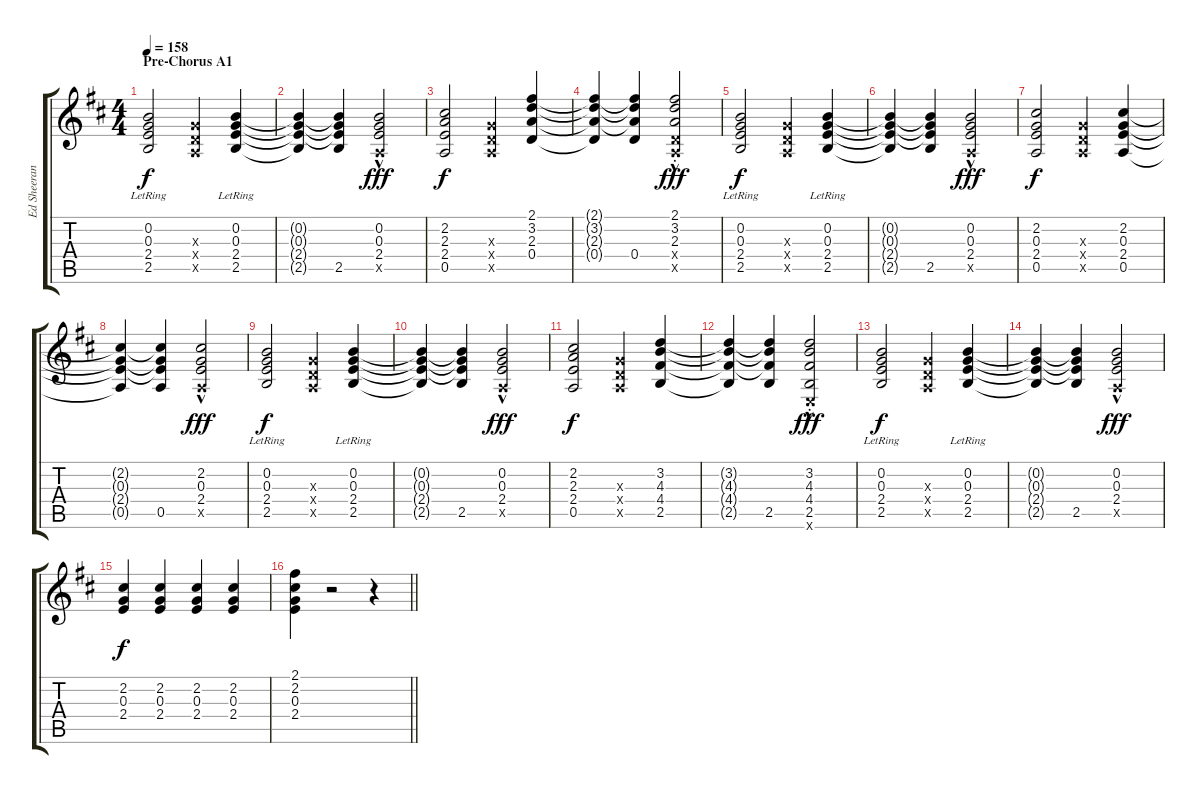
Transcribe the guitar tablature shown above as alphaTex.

\track ("Ed Sheeran Acoustic Guitar" "Ed Sheeran") {instrument acousticguitarsteel}
\staff {score tabs}
\tuning (E4 B3 G3 D3 A2 E2) {hide}
\ts (4 4)
\section ("" "Pre-Chorus A1")
\tempo 158
\clef g2
\ks d
(0.2{lr} 0.3{lr} 2.4{lr} 2.5{lr}).2{dy f} (0.3{x} 0.4{x} 0.5{x}).4{beam merge} (0.2{lr} 0.3{lr} 2.4{lr} 2.5{lr}).4 |
(0.2{t} 0.3{t} 2.4{t} 2.5{t}).4 (0.2{t} 0.3{t} 2.4{t} 2.5).4 (0.2 0.3 2.4 0.5{hac x}).2{dy fff} |
(2.2 2.3 2.4 0.5).2{dy f} (0.3{x} 0.4{x} 0.5{x}).4 (2.1 3.2 2.3 0.4).4 |
(2.1{t} 3.2{t} 2.3{t} 0.4{t}).4{beam merge} (2.1{t} 3.2{t} 2.3{t} 0.4).4{beam merge} (2.1{st} 3.2{st} 2.3{st} 0.4{hac x} 0.5{hac x}).2{dy fff} |
(0.2{lr} 0.3{lr} 2.4{lr} 2.5{lr}).2{dy f} (0.3{x} 0.4{x} 0.5{x}).4{beam merge} (0.2{lr} 0.3{lr} 2.4{lr} 2.5{lr}).4 |
(0.2{t} 0.3{t} 2.4{t} 2.5{t}).4 (0.2{t} 0.3{t} 2.4{t} 2.5).4 (0.2 0.3 2.4 0.5{hac x}).2{dy fff} |
(2.2 0.3 2.4 0.5).2{dy f} (0.3{x} 0.4{x} 0.5{x}).4 (2.2 0.3 2.4 0.5).4 |
(2.2{t} 0.3{t} 2.4{t} 0.5{t}).4 (2.2{t} 0.3{t} 2.4{t} 0.5).4 (2.2 0.3 2.4 0.5{hac x}).2{dy fff} |
(0.2{lr} 0.3{lr} 2.4{lr} 2.5{lr}).2{dy f} (0.3{x} 0.4{x} 0.5{x}).4{beam merge} (0.2{lr} 0.3{lr} 2.4{lr} 2.5{lr}).4 |
(0.2{t} 0.3{t} 2.4{t} 2.5{t}).4 (0.2{t} 0.3{t} 2.4{t} 2.5).4 (0.2 0.3 2.4 0.5{hac x}).2{dy fff} |
(2.2 2.3 2.4 0.5).2{dy f} (0.3{x} 0.4{x} 0.5{x}).4 (3.2 4.3 4.4 2.5).4 |
(3.2{t} 4.3{t} 4.4{t} 2.5{t}).4 (3.2{t} 4.3{t} 4.4{t} 2.5).4 (3.2{st} 4.3{st} 4.4{st} 2.5{st} 0.6{hac x}).2{dy fff} |
(0.2{lr} 0.3{lr} 2.4{lr} 2.5{lr}).2{dy f} (0.3{x} 0.4{x} 0.5{x}).4{beam merge} (0.2{lr} 0.3{lr} 2.4{lr} 2.5{lr}).4 |
(0.2{t} 0.3{t} 2.4{t} 2.5{t}).4 (0.2{t} 0.3{t} 2.4{t} 2.5).4 (0.2 0.3 2.4 0.5{hac x}).2{dy fff} |
(2.2 0.3 2.4).4{dy f} (2.2 0.3 2.4).4 (2.2 0.3 2.4).4 (2.2 0.3 2.4).4 |
\barLineRight lightlight
(2.1 2.2 0.3 2.4).4 r.2 r.4
